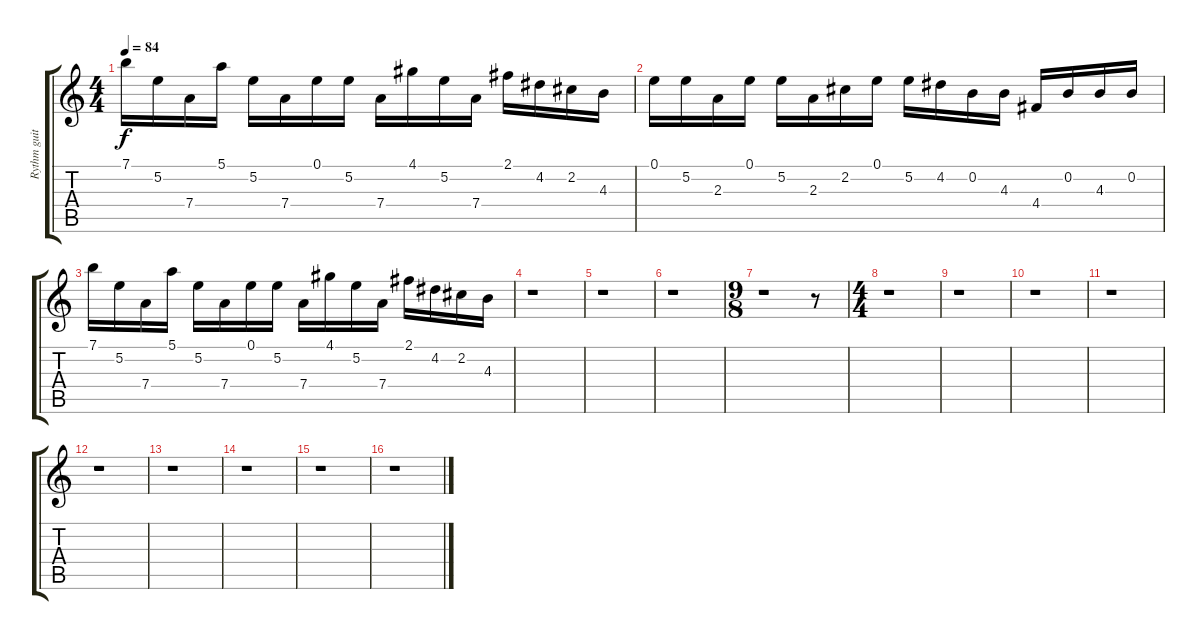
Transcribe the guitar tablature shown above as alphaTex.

\track ("Rythm guitar (clean)" "Rythm guit") {instrument acousticguitarsteel}
\staff {score tabs}
\tuning (E4 B3 G3 D3 A2 E2) {hide}
\ts (4 4)
\tempo 84
\clef g2
\ks c
7.1.16{dy f} 5.2.16 7.4.16 5.1.16 5.2.16 7.4.16 0.1.16 5.2.16 7.4.16 4.1.16 5.2.16 7.4.16 2.1.16 4.2.16 2.2.16 4.3.16 |
0.1.16 5.2.16 2.3.16 0.1.16 5.2.16 2.3.16 2.2.16 0.1.16 5.2.16 4.2.16 0.2.16 4.3.16 4.4.16 0.2.16 4.3.16 0.2.16 |
7.1.16 5.2.16 7.4.16 5.1.16 5.2.16 7.4.16 0.1.16 5.2.16 7.4.16 4.1.16 5.2.16 7.4.16 2.1.16 4.2.16 2.2.16 4.3.16 |
r.1 |
r.1 |
r.1 |
\ts (9 8)
r.1 r.8 |
\ts (4 4)
r.1 |
r.1 |
r.1 |
r.1 |
r.1 |
r.1 |
r.1 |
r.1 |
r.1
